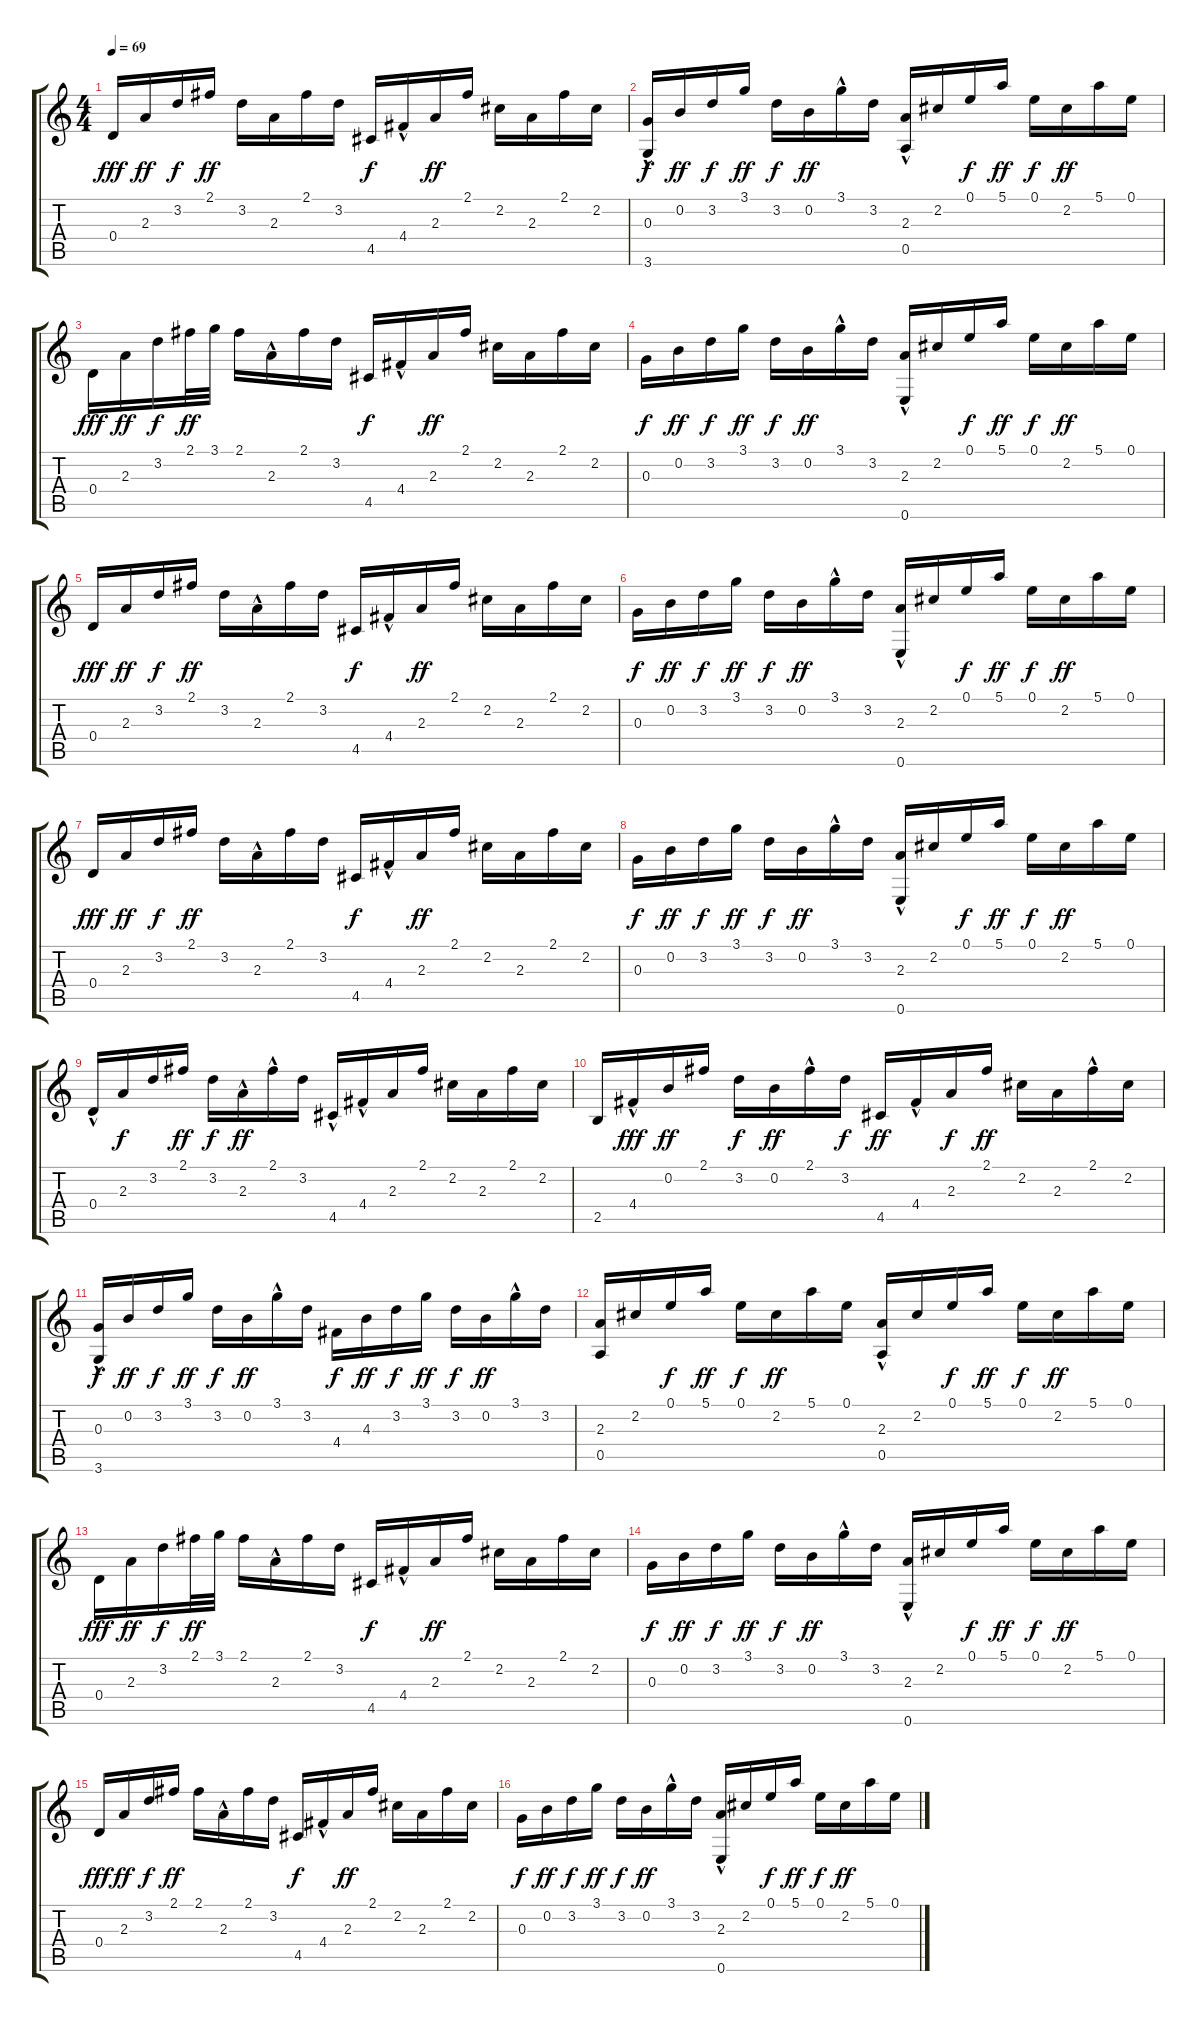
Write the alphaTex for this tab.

\track "" {instrument acousticguitarnylon}
\staff {score tabs}
\tuning (E4 B3 G3 D3 A2 E2) {hide}
\ts (4 4)
\tempo 69
\clef g2
\ks c
0.4.16{dy fff instrument acousticguitarnylon} 2.3.16{dy ff} 3.2.16{dy f} 2.1.16{dy ff} 3.2.16 2.3.16 2.1.16 3.2.16 4.5.16{dy f} 4.4{hac}.16 2.3.16{dy ff} 2.1.16 2.2.16 2.3.16 2.1.16 2.2.16 |
(0.3 3.6{hac}).16{dy f} 0.2.16{dy ff} 3.2.16{dy f} 3.1.16{dy ff} 3.2.16{dy f} 0.2.16{dy ff} 3.1{hac}.16 3.2.16 (2.3 0.5{hac}).16 2.2.16 0.1.16{dy f} 5.1.16{dy ff} 0.1.16{dy f} 2.2.16{dy ff} 5.1.16 0.1.16 |
0.4.16{dy fff} 2.3.16{dy ff} 3.2.16{dy f} 2.1.32{dy ff} 3.1.32 2.1.16 2.3{hac}.16 2.1.16 3.2.16 4.5.16{dy f} 4.4{hac}.16 2.3.16{dy ff} 2.1.16 2.2.16 2.3.16 2.1.16 2.2.16 |
0.3.16{dy f} 0.2.16{dy ff} 3.2.16{dy f} 3.1.16{dy ff} 3.2.16{dy f} 0.2.16{dy ff} 3.1{hac}.16 3.2.16 (2.3 0.6{hac}).16 2.2.16 0.1.16{dy f} 5.1.16{dy ff} 0.1.16{dy f} 2.2.16{dy ff} 5.1.16 0.1.16 |
0.4.16{dy fff} 2.3.16{dy ff} 3.2.16{dy f} 2.1.16{dy ff} 3.2.16 2.3{hac}.16 2.1.16 3.2.16 4.5.16{dy f} 4.4{hac}.16 2.3.16{dy ff} 2.1.16 2.2.16 2.3.16 2.1.16 2.2.16 |
0.3.16{dy f} 0.2.16{dy ff} 3.2.16{dy f} 3.1.16{dy ff} 3.2.16{dy f} 0.2.16{dy ff} 3.1{hac}.16 3.2.16 (2.3 0.6{hac}).16 2.2.16 0.1.16{dy f} 5.1.16{dy ff} 0.1.16{dy f} 2.2.16{dy ff} 5.1.16 0.1.16 |
0.4.16{dy fff} 2.3.16{dy ff} 3.2.16{dy f} 2.1.16{dy ff} 3.2.16 2.3{hac}.16 2.1.16 3.2.16 4.5.16{dy f} 4.4{hac}.16 2.3.16{dy ff} 2.1.16 2.2.16 2.3.16 2.1.16 2.2.16 |
0.3.16{dy f} 0.2.16{dy ff} 3.2.16{dy f} 3.1.16{dy ff} 3.2.16{dy f} 0.2.16{dy ff} 3.1{hac}.16 3.2.16 (2.3 0.6{hac}).16 2.2.16 0.1.16{dy f} 5.1.16{dy ff} 0.1.16{dy f} 2.2.16{dy ff} 5.1.16 0.1.16 |
0.4{hac}.16 2.3.16{dy f} 3.2.16 2.1.16{dy ff} 3.2.16{dy f} 2.3{hac}.16{dy ff} 2.1{hac}.16 3.2.16 4.5{hac}.16 4.4{hac}.16 2.3.16 2.1.16 2.2.16 2.3.16 2.1.16 2.2.16 |
2.5.16 4.4{hac}.16{dy fff} 0.2.16{dy ff} 2.1.16 3.2.16{dy f} 0.2.16{dy ff} 2.1{hac}.16 3.2.16{dy f} 4.5.16{dy ff} 4.4{hac}.16 2.3.16{dy f} 2.1.16{dy ff} 2.2.16 2.3.16 2.1{hac}.16 2.2.16 |
(0.3 3.6{hac}).16{dy f} 0.2.16{dy ff} 3.2.16{dy f} 3.1.16{dy ff} 3.2.16{dy f} 0.2.16{dy ff} 3.1{hac}.16 3.2.16 4.4.16{dy f} 4.3.16{dy ff} 3.2.16{dy f} 3.1.16{dy ff} 3.2.16{dy f} 0.2.16{dy ff} 3.1{hac}.16 3.2.16 |
(2.3 0.5).16 2.2.16 0.1.16{dy f} 5.1.16{dy ff} 0.1.16{dy f} 2.2.16{dy ff} 5.1.16 0.1.16 (2.3 0.5{hac}).16 2.2.16 0.1.16{dy f} 5.1.16{dy ff} 0.1.16{dy f} 2.2.16{dy ff} 5.1.16 0.1.16 |
0.4.16{dy fff} 2.3.16{dy ff} 3.2.16{dy f} 2.1.32{dy ff} 3.1.32 2.1.16 2.3{hac}.16 2.1.16 3.2.16 4.5.16{dy f} 4.4{hac}.16 2.3.16{dy ff} 2.1.16 2.2.16 2.3.16 2.1.16 2.2.16 |
0.3.16{dy f} 0.2.16{dy ff} 3.2.16{dy f} 3.1.16{dy ff} 3.2.16{dy f} 0.2.16{dy ff} 3.1{hac}.16 3.2.16 (2.3 0.6{hac}).16 2.2.16 0.1.16{dy f} 5.1.16{dy ff} 0.1.16{dy f} 2.2.16{dy ff} 5.1.16 0.1.16 |
0.4.16{dy fff} 2.3.16{dy ff} 3.2.16{dy f} 2.1.16{dy ff} 2.1.16 2.3{hac}.16 2.1.16 3.2.16 4.5.16{dy f} 4.4{hac}.16 2.3.16{dy ff} 2.1.16 2.2.16 2.3.16 2.1.16 2.2.16 |
0.3.16{dy f} 0.2.16{dy ff} 3.2.16{dy f} 3.1.16{dy ff} 3.2.16{dy f} 0.2.16{dy ff} 3.1{hac}.16 3.2.16 (2.3 0.6{hac}).16 2.2.16 0.1.16{dy f} 5.1.16{dy ff} 0.1.16{dy f} 2.2.16{dy ff} 5.1.16 0.1.16
